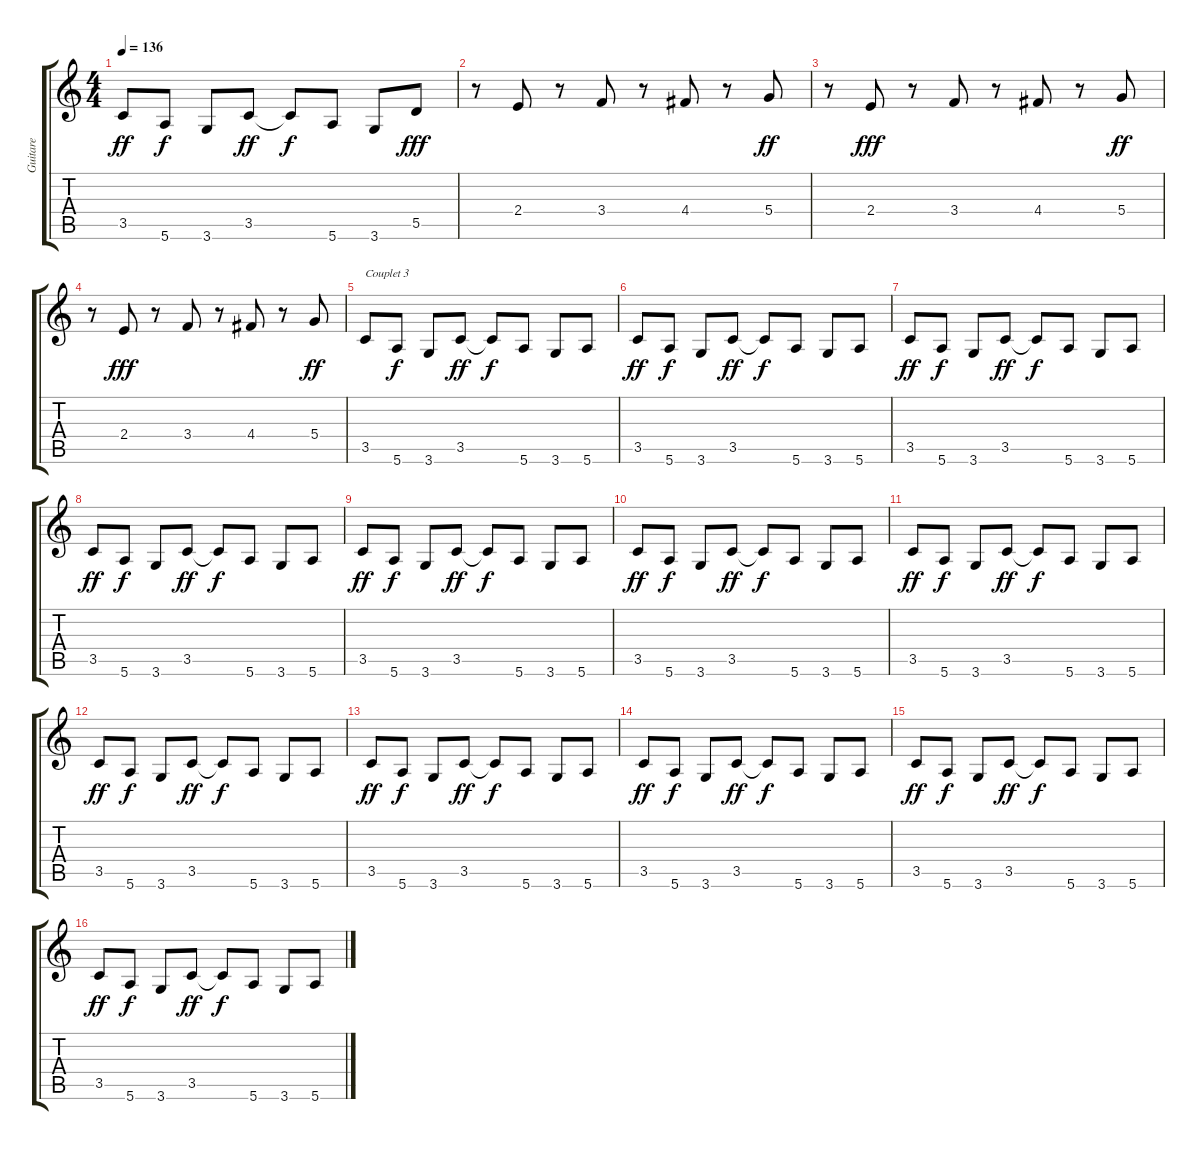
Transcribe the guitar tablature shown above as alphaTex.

\track ("Guitare" "Guitare") {instrument electricguitarjazz}
\staff {score tabs}
\tuning (E4 B3 G3 D3 A2 E2) {hide}
\ts (4 4)
\tempo 136
\clef g2
\ks c
3.5.8{dy ff} 5.6.8{dy f} 3.6.8 3.5.8{dy ff} 3.5{t}.8{dy f} 5.6.8 3.6.8 5.5.8{dy fff} |
r.8 2.4.8 r.8 3.4.8 r.8 4.4.8 r.8 5.4.8{dy ff} |
r.8 2.4.8{dy fff} r.8 3.4.8 r.8 4.4.8 r.8 5.4.8{dy ff} |
r.8 2.4.8{dy fff} r.8 3.4.8 r.8 4.4.8 r.8 5.4.8{dy ff} |
3.5.8{txt "Couplet 3"} 5.6.8{dy f} 3.6.8 3.5.8{dy ff} 3.5{t}.8{dy f} 5.6.8 3.6.8 5.6.8 |
3.5.8{dy ff} 5.6.8{dy f} 3.6.8 3.5.8{dy ff} 3.5{t}.8{dy f} 5.6.8 3.6.8 5.6.8 |
3.5.8{dy ff} 5.6.8{dy f} 3.6.8 3.5.8{dy ff} 3.5{t}.8{dy f} 5.6.8 3.6.8 5.6.8 |
3.5.8{dy ff} 5.6.8{dy f} 3.6.8 3.5.8{dy ff} 3.5{t}.8{dy f} 5.6.8 3.6.8 5.6.8 |
3.5.8{dy ff} 5.6.8{dy f} 3.6.8 3.5.8{dy ff} 3.5{t}.8{dy f} 5.6.8 3.6.8 5.6.8 |
3.5.8{dy ff} 5.6.8{dy f} 3.6.8 3.5.8{dy ff} 3.5{t}.8{dy f} 5.6.8 3.6.8 5.6.8 |
3.5.8{dy ff} 5.6.8{dy f} 3.6.8 3.5.8{dy ff} 3.5{t}.8{dy f} 5.6.8 3.6.8 5.6.8 |
3.5.8{dy ff} 5.6.8{dy f} 3.6.8 3.5.8{dy ff} 3.5{t}.8{dy f} 5.6.8 3.6.8 5.6.8 |
3.5.8{dy ff volume 11} 5.6.8{dy f} 3.6.8 3.5.8{dy ff} 3.5{t}.8{dy f} 5.6.8 3.6.8 5.6.8 |
3.5.8{dy ff volume 9} 5.6.8{dy f} 3.6.8 3.5.8{dy ff} 3.5{t}.8{dy f} 5.6.8 3.6.8 5.6.8 |
3.5.8{dy ff volume 7} 5.6.8{dy f} 3.6.8 3.5.8{dy ff} 3.5{t}.8{dy f} 5.6.8 3.6.8 5.6.8 |
3.5.8{dy ff volume 6} 5.6.8{dy f} 3.6.8 3.5.8{dy ff} 3.5{t}.8{dy f} 5.6.8 3.6.8 5.6.8
